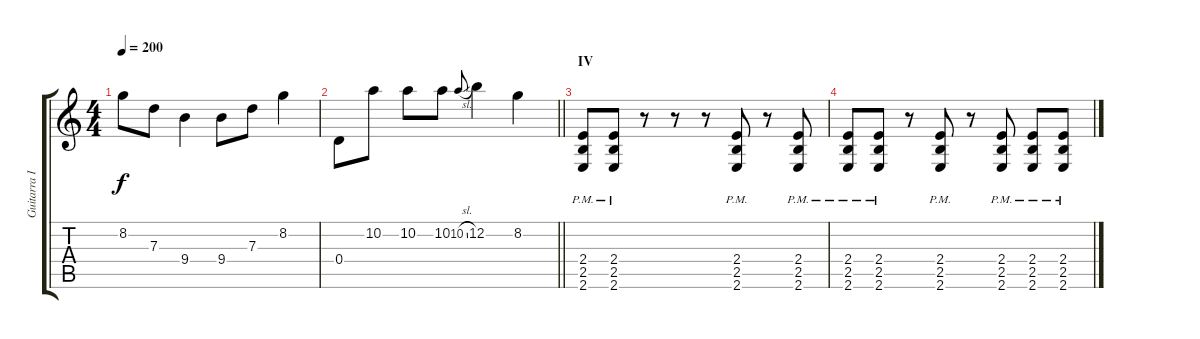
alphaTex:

\track ("Guitarra I" "Guitarra I") {instrument distortionguitar}
\staff {score tabs}
\tuning (E4 B3 G3 D3 A2 D2) {hide}
\ts (4 4)
\tempo 200
\clef g2
\ks c
8.2.8{dy f} 7.3.8 9.4.4 9.4.8 7.3.8 8.2.4 |
\barLineRight lightlight
0.4.8 10.2.8 10.2.8 10.2.8 10.2{sl}.8{gr onbeat} 12.2.4 8.2.4 |
\section ("" "IV")
(2.4{pm} 2.5{pm} 2.6{pm}).8 (2.4{pm} 2.5{pm} 2.6{pm}).8 r.8 r.8 r.8 (2.4{pm} 2.5{pm} 2.6{pm}).8 r.8 (2.4{pm} 2.5{pm} 2.6{pm}).8 |
(2.4{pm} 2.5{pm} 2.6{pm}).8 (2.4{pm} 2.5{pm} 2.6{pm}).8 r.8 (2.4{pm} 2.5{pm} 2.6{pm}).8 r.8 (2.4{pm} 2.5{pm} 2.6{pm}).8 (2.4{pm} 2.5{pm} 2.6{pm}).8 (2.4{pm} 2.5{pm} 2.6{pm}).8
